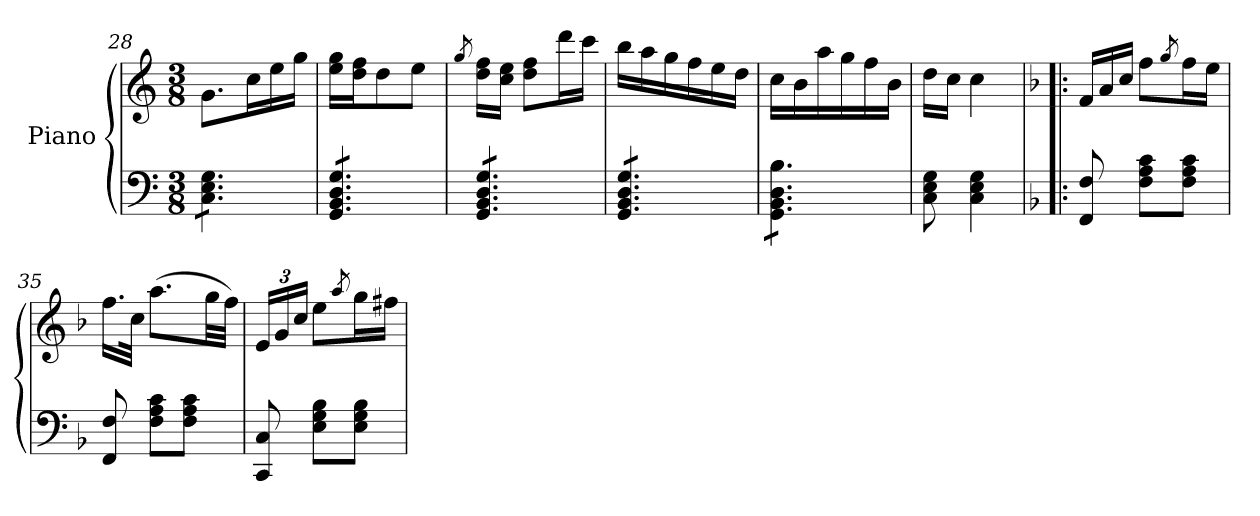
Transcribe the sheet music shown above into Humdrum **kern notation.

**kern	**kern
*part2	*part1
*staff2	*staff1
*I"Piano	*I"Piano
*clefF4	*clefG2
*k[]	*k[]
*C:	*C:
*M3/8	*M3/8
=28	=28
*tremolo	*
8C\ 8E\ 8G\L	8.g\L
8C\ 8E\ 8G\	.
.	16cc\L
8C\ 8E\ 8G\J	16ee\
.	16gg\JJ
=29	=29
8GG/ 8BB/ 8D/ 8G/L	16ee\ 16gg\LL
.	16dd\ 16ff\J
8GG/ 8BB/ 8D/ 8G/	8dd\
8GG/ 8BB/ 8D/ 8G/J	8ee\J
=30	=30
.	8qgg/
8GG/ 8BB/ 8D/ 8G/L	16dd\ 16ff\LL
.	16cc\ 16ee\JJ
8GG/ 8BB/ 8D/ 8G/	8dd\ 8ff\L
8GG/ 8BB/ 8D/ 8G/J	16ddd\L
.	16ccc\JJ
=31	=31
8GG/ 8BB/ 8D/ 8G/L	16bb\LL
.	16aa\
8GG/ 8BB/ 8D/ 8G/	16gg\
.	16ff\
8GG/ 8BB/ 8D/ 8G/J	16ee\
.	16dd\JJ
=32	=32
8GG\ 8BB\ 8D\ 8B\L	16cc\LL
.	16b\
8GG\ 8BB\ 8D\ 8B\	16aa\
.	16gg\
8GG\ 8BB\ 8D\ 8B\J	16ff\
*Xtremolo	*
.	16b\JJ
=33	=33
8C\ 8E\ 8G\	16dd\LL
.	16cc\JJ
4C\ 4E\ 4G\	4cc\
=34!|:	=34!|:
*k[b-]	*k[b-]
*	*Xtuplet
8FF/ 8F/	24f/LL
.	24a/
.	24cc/JJ
8F\ 8A\ 8c\L	8ff\L
.	8qgg/
8F\ 8A\ 8c\J	16ff\L
.	16ee\JJ
=35	=35
8FF/ 8F/	16.ff\LL
.	32cc\JJk
8F\ 8A\ 8c\L	(8.aa\L
8F\ 8A\ 8c\J	.
.	32gg\LL
.	32ff\JJJ)
=36	=36
*	*tuplet
8CC/ 8C/	24e/LL
.	24g/
.	24cc/JJ
8E\ 8G\ 8B-\L	8ee\L
.	8qaa/
8E\ 8G\ 8B-\J	16gg\L
.	16ff#X\JJ
=	=
*-	*-
